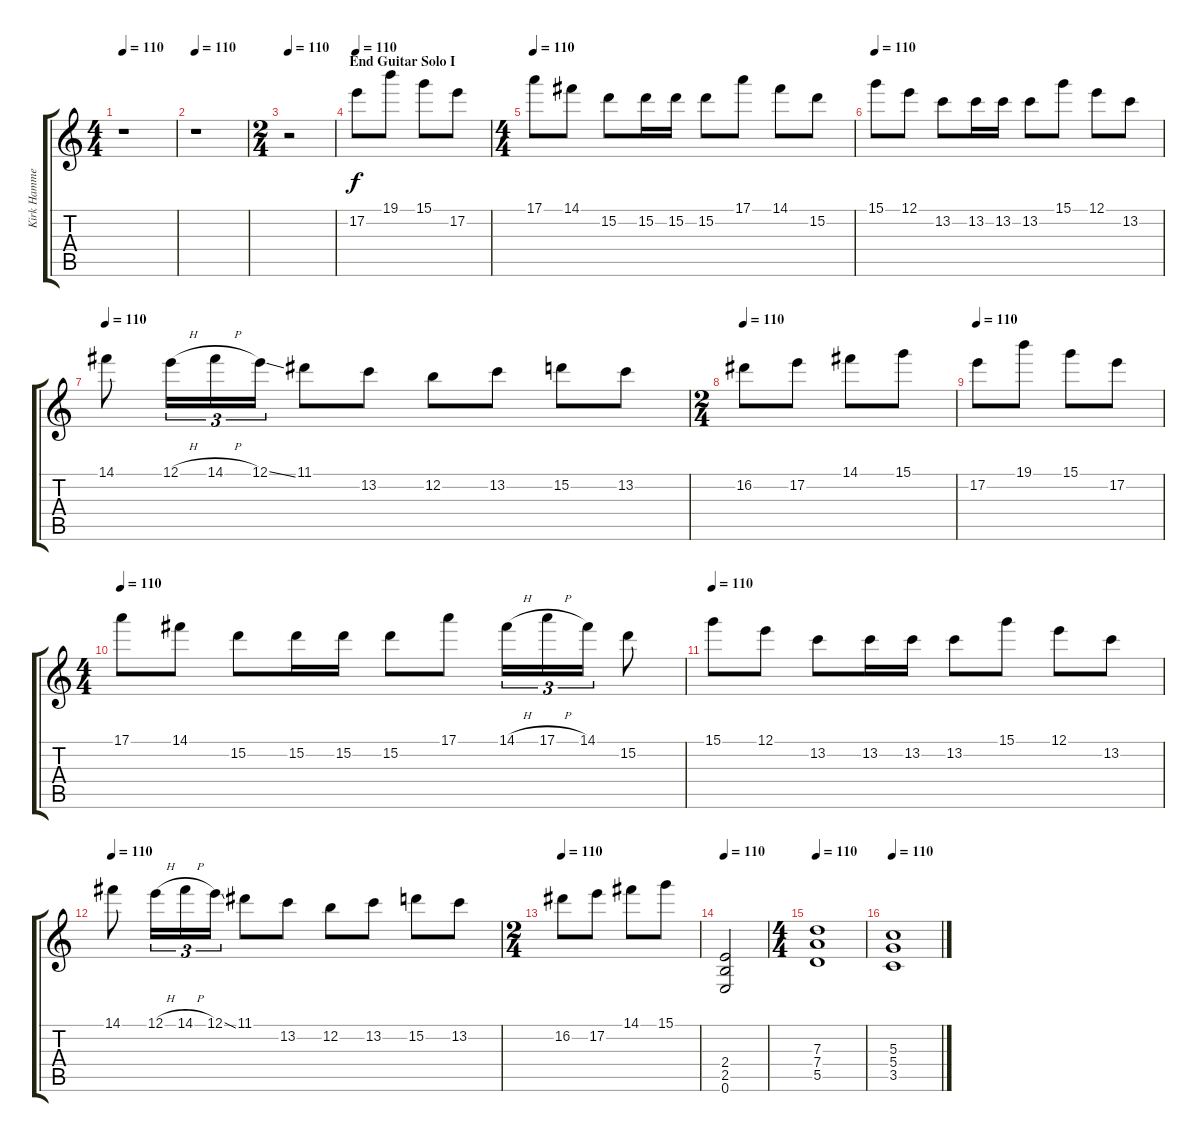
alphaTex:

\track ("Kirk Hammet" "Kirk Hamme") {instrument distortionguitar}
\staff {score tabs}
\tuning (E4 B3 G3 D3 A2 E2) {hide}
\ts (4 4)
\tempo 110
\clef g2
\ks c
r.1{dy f} |
\tempo 110
r.1 |
\ts (2 4)
\tempo 110
r.2 |
\section ("" "End Guitar Solo I")
\tempo 110
17.2.8{volume 11 balance 8} 19.1.8 15.1.8 17.2.8 |
\ts (4 4)
\tempo 110
17.1.8 14.1.8 15.2.8 15.2.16 15.2.16 15.2.8 17.1.8 14.1.8 15.2.8 |
\tempo 110
15.1.8 12.1.8 13.2.8 13.2.16 13.2.16 13.2.8 15.1.8 12.1.8 13.2.8 |
\tempo 110
14.1.8 12.1{h}.16{tu (3 2)} 14.1{h}.16{tu (3 2)} 12.1{ss}.16{tu (3 2)} 11.1.8 13.2.8 12.2.8 13.2.8 15.2.8 13.2.8 |
\ts (2 4)
\tempo 110
16.2.8 17.2.8 14.1.8 15.1.8 |
\tempo 110
17.2.8{balance 8} 19.1.8 15.1.8 17.2.8 |
\ts (4 4)
\tempo 110
17.1.8 14.1.8 15.2.8 15.2.16 15.2.16 15.2.8 17.1.8 14.1{h}.16{tu (3 2)} 17.1{h}.16{tu (3 2)} 14.1.16{tu (3 2)} 15.2.8 |
\tempo 110
15.1.8 12.1.8 13.2.8 13.2.16 13.2.16 13.2.8 15.1.8 12.1.8 13.2.8 |
\tempo 110
14.1.8 12.1{h}.16{tu (3 2)} 14.1{h}.16{tu (3 2)} 12.1{ss}.16{tu (3 2)} 11.1.8 13.2.8 12.2.8 13.2.8 15.2.8 13.2.8 |
\ts (2 4)
\tempo 110
16.2.8 17.2.8 14.1.8 15.1.8 |
\tempo 110
(2.4 2.5 0.6).2{balance 11} |
\ts (4 4)
\tempo 110
(7.3 7.4 5.5).1 |
\tempo 110
(5.3 5.4 3.5).1
